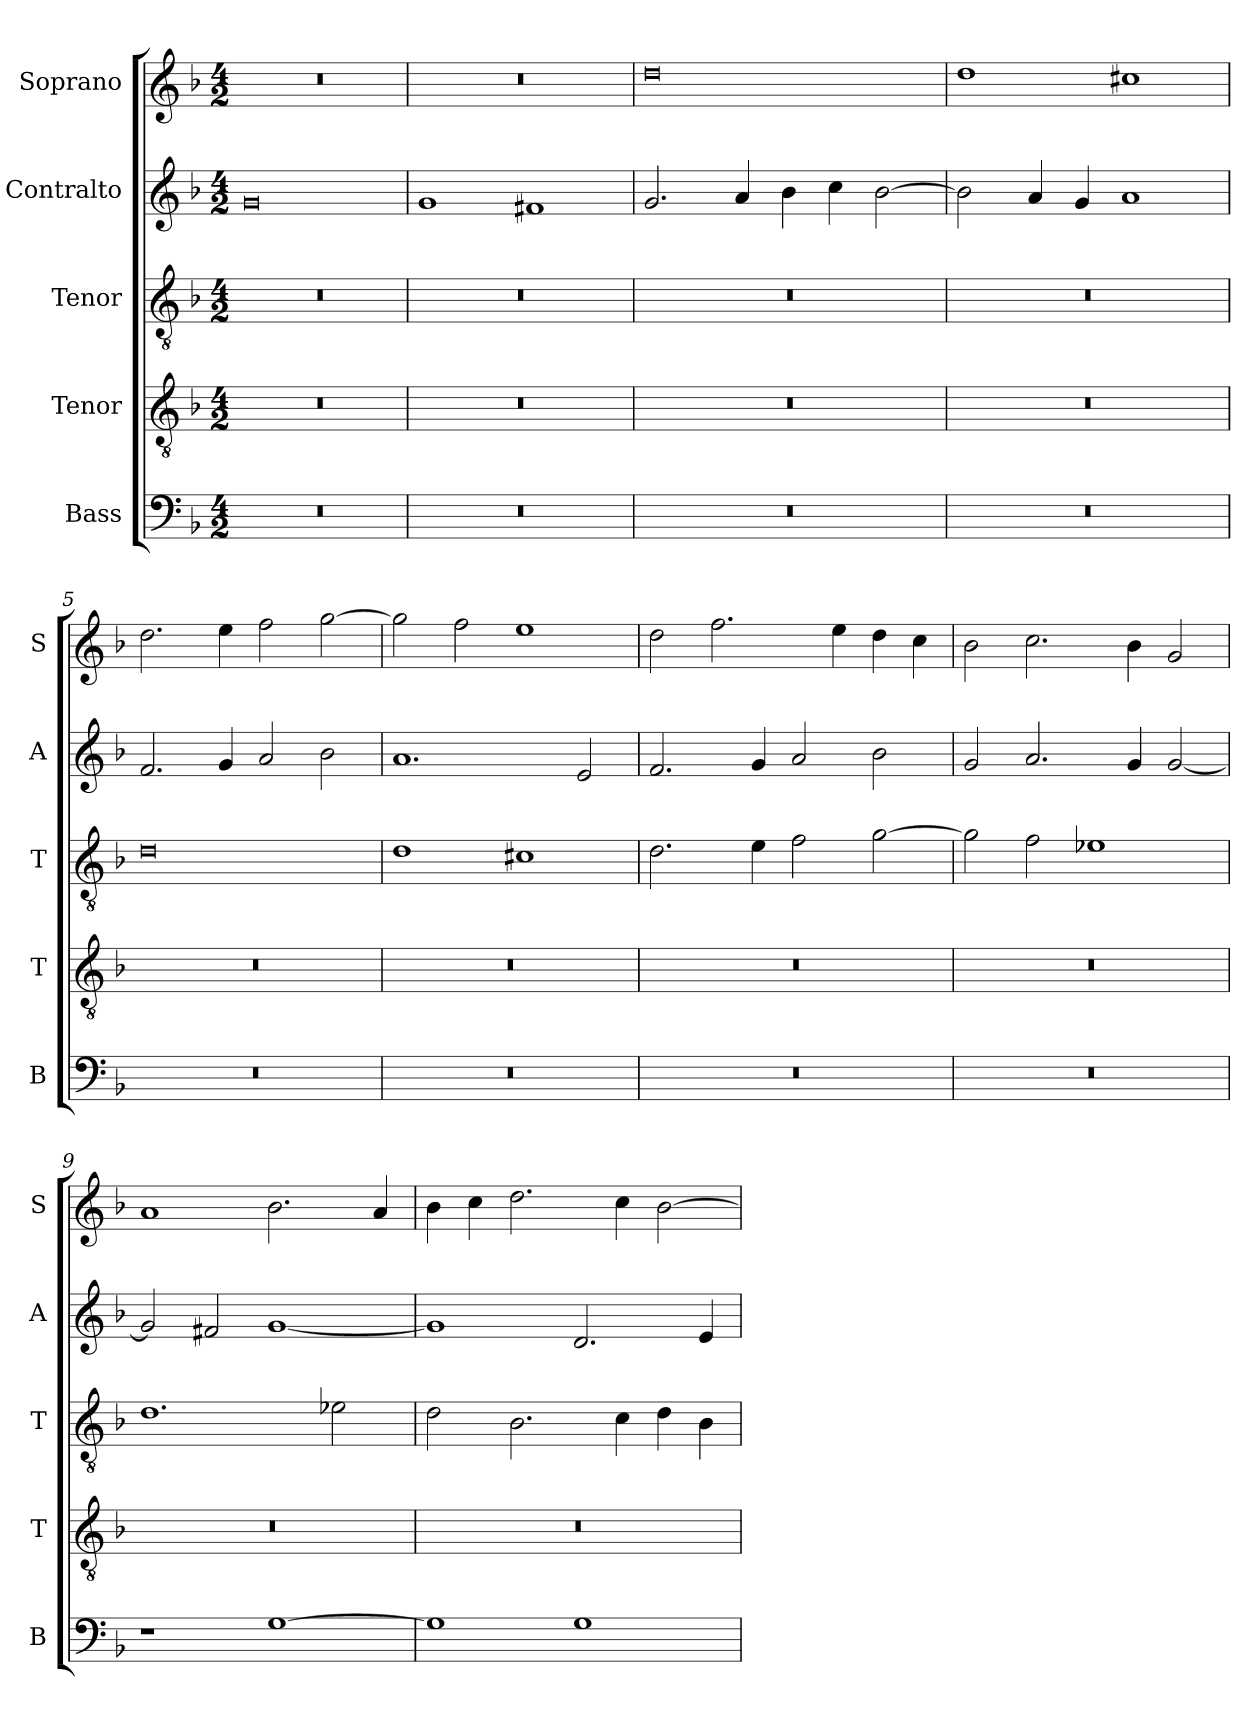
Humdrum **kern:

**kern	**kern	**kern	**kern	**kern
*part5	*part4	*part3	*part2	*part1
*staff5	*staff4	*staff3	*staff2	*staff1
*I"Bass	*I"Tenor	*I"Tenor	*I"Contralto	*I"Soprano
*I'B	*I'T	*I'T	*I'A	*I'S
*clefF4	*clefGv2	*clefGv2	*clefG2	*clefG2
*k[b-]	*k[b-]	*k[b-]	*k[b-]	*k[b-]
*G:dor	*G:dor	*G:dor	*G:dor	*G:dor
*M4/2	*M4/2	*M4/2	*M4/2	*M4/2
=1	=1	=1	=1	=1
0r	0r	0r	0g	0r
=2	=2	=2	=2	=2
0r	0r	0r	1g	0r
.	.	.	1f#X	.
=3	=3	=3	=3	=3
0r	0r	0r	2.g	0dd
.	.	.	4a	.
.	.	.	4b-	.
.	.	.	4cc	.
.	.	.	[2b-	.
=4	=4	=4	=4	=4
0r	0r	0r	2b-]	1dd
.	.	.	4a	.
.	.	.	4g	.
.	.	.	1a	1cc#X
=5	=5	=5	=5	=5
0r	0r	0d	2.f	2.dd
.	.	.	4g	4ee
.	.	.	2a	2ff
.	.	.	2b-	[2gg
=6	=6	=6	=6	=6
0r	0r	1d	1.a	2gg]
.	.	.	.	2ff
.	.	1c#X	.	1ee
.	.	.	2e	.
=7	=7	=7	=7	=7
0r	0r	2.d	2.f	2dd
.	.	.	.	2.ff
.	.	4e	4g	.
.	.	2f	2a	.
.	.	.	.	4ee
.	.	[2g	2b-	4dd
.	.	.	.	4cc
=8	=8	=8	=8	=8
0r	0r	2g]	2g	2b-
.	.	2f	2.a	2.cc
.	.	1e-X	.	.
.	.	.	4g	4b-
.	.	.	[2g	2g
=9	=9	=9	=9	=9
1r	0r	1.d	2g]	1a
.	.	.	2f#X	.
[1G	.	.	[1g	2.b-
.	.	2e-X	.	.
.	.	.	.	4a
=10	=10	=10	=10	=10
1G]	0r	2d	1g]	4b-
.	.	.	.	4cc
.	.	2.B-	.	2.dd
1G	.	.	2.d	.
.	.	4c	.	4cc
.	.	4d	.	[2b-
.	.	4B-	4e	.
=	=	=	=	=
*-	*-	*-	*-	*-
